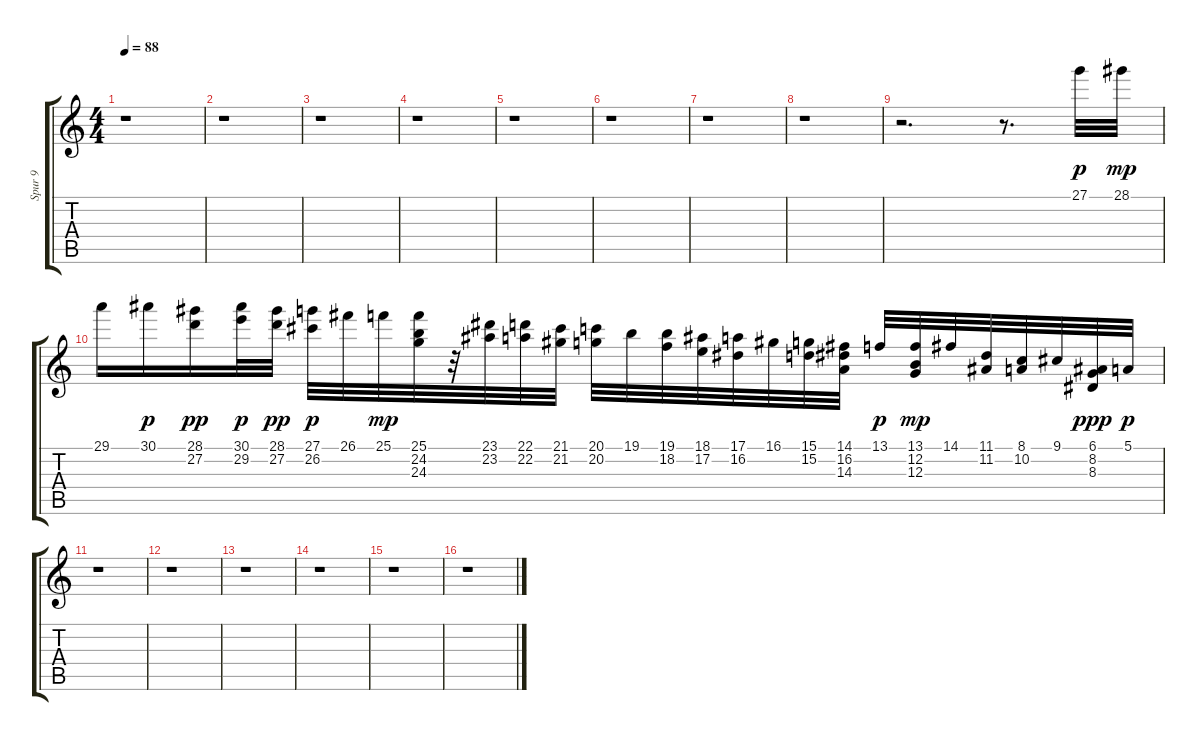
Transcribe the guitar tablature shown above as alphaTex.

\track ("Spur 9" "Spur 9") {instrument glockenspiel}
\staff {score tabs}
\tuning (E4 B3 G3 D3 A2 E2) {hide}
\ts (4 4)
\tempo 88
\clef g2
\ks c
r.1{dy p} |
r.1 |
r.1 |
r.1 |
r.1 |
r.1 |
r.1 |
r.1 |
r.2{d} r.8{d} 27.1.32 28.1.32{dy mp} |
29.1.16 30.1.16{dy p} (28.1 27.2).16{dy pp} (30.1 29.2).32{dy p} (28.1 27.2).32{dy pp} (27.1 26.2).32{dy p} 26.1.32 25.1.32{dy mp} (25.1 24.2 24.3).32 r.32 (23.1 23.2).32 (22.1 22.2).32 (21.1 21.2).32 (20.1 20.2).32 19.1.32 (19.1 18.2).32 (18.1 17.2).32 (17.1 16.2).32 16.1.32 (15.1 15.2).32 (14.1 16.2 14.3).32 13.1.32{dy p} (13.1 12.2 12.3).32{dy mp} 14.1.32 (11.1 11.2).32 (8.1 10.2).32 9.1.32 (6.1 8.2 8.3).32{dy ppp} 5.1.32{dy p} |
r.1 |
r.1 |
r.1 |
r.1 |
r.1 |
r.1
